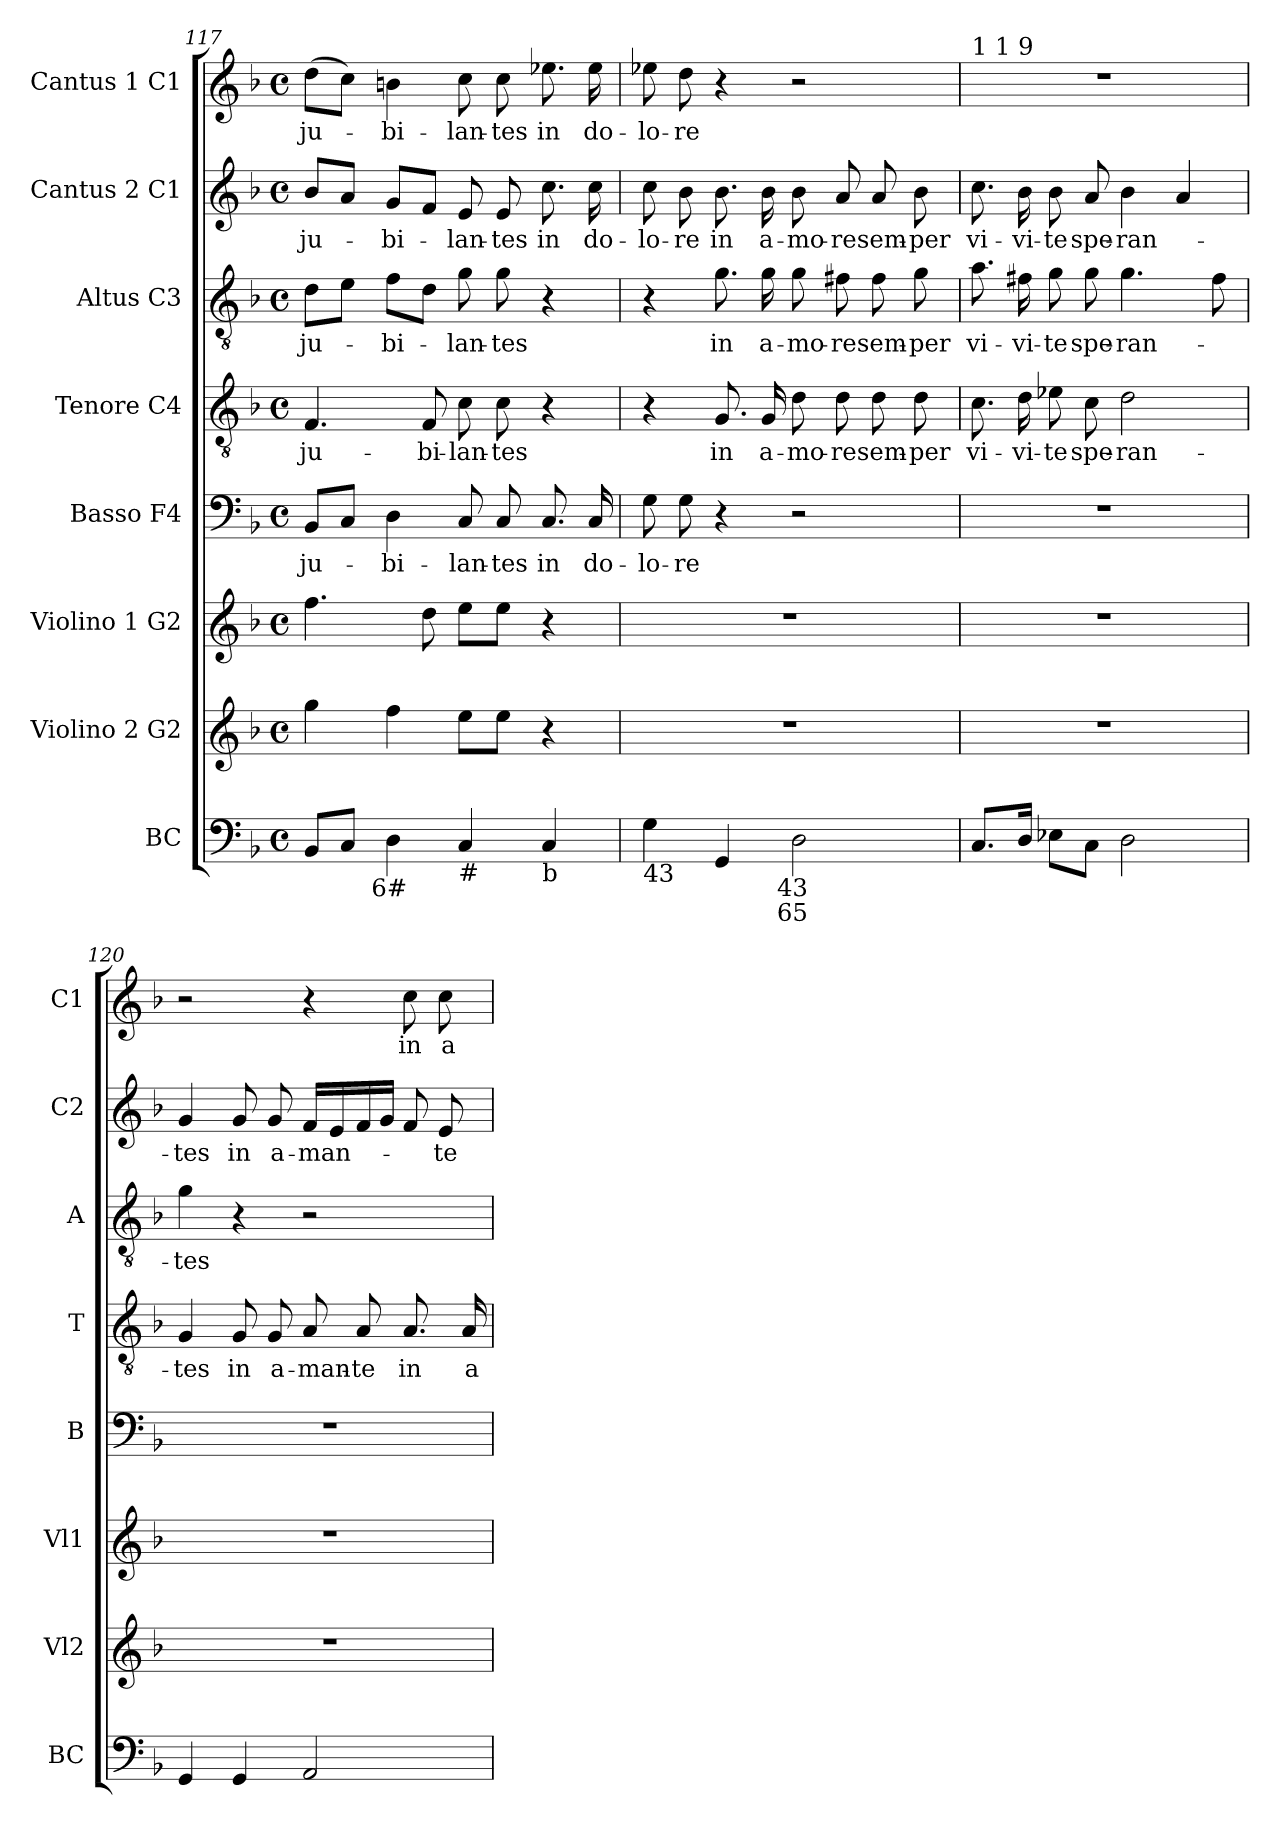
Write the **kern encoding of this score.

**kern	**kern	**kern	**kern	**text	**kern	**text	**kern	**text	**kern	**text	**kern	**text
*part8	*part7	*part6	*part5	*part5	*part4	*part4	*part3	*part3	*part2	*part2	*part1	*part1
*staff8	*staff7	*staff6	*staff5	*staff5	*staff4	*staff4	*staff3	*staff3	*staff2	*staff2	*staff1	*staff1
*I"BC	*I"Violino 2  G2	*I"Violino 1  G2	*I"Basso  F4	*	*I"Tenore  C4	*	*I"Altus  C3	*	*I"Cantus 2  C1	*	*I"Cantus 1  C1	*
*I'BC	*I'Vl2	*I'Vl1	*I'B	*	*I'T	*	*I'A	*	*I'C2	*	*I'C1	*
*clefF4	*clefG2	*clefG2	*clefF4	*	*clefGv2	*	*clefGv2	*	*clefG2	*	*clefG2	*
*k[b-]	*k[b-]	*k[b-]	*k[b-]	*	*k[b-]	*	*k[b-]	*	*k[b-]	*	*k[b-]	*
*F:	*F:	*F:	*F:	*	*F:	*	*F:	*	*F:	*	*F:	*
*M4/4	*M4/4	*M4/4	*M4/4	*	*M4/4	*	*M4/4	*	*M4/4	*	*M4/4	*
*met(c)	*met(c)	*met(c)	*met(c)	*	*met(c)	*	*met(c)	*	*met(c)	*	*met(c)	*
=117	=117	=117	=117	=117	=117	=117	=117	=117	=117	=117	=117	=117
!	!	!	!	!LO:LY:b:cj	!	!LO:LY:b:cj	!	!LO:LY:b:cj	!	!LO:LY:b:cj	!	!LO:LY:b:cj
*^	*	*	*	*	*	*	*	*	*	*	*	*
8BB-/L	8..ryy	4gg\	4.ff\	8BB-/L	ju-	4.F/	ju-	8d\L	ju-	8b-/L	ju-	(>8dd\L	ju-
8C/J	.	.	.	8C/J	.	.	.	8e\J	.	8a/J	.	8cc\J)	.
!	!LO:TX:b:t=6#	!	!	!	!	!	!	!	!	!	!	!	!
.	2ryy	.	.	.	.	.	.	.	.	.	.	.	.
!	!	!	!	!	!LO:LY:b:cj	!	!	!	!LO:LY:b:cj	!	!LO:LY:b:cj	!	!LO:LY:b:cj
4D\	.	4ff\	.	4D\	-bi-	.	.	8f\L	-bi-	8g/L	-bi-	4bn\	-bi-
!	!	!	!	!	!	!	!LO:LY:b	!	!	!	!	!	!
.	.	.	8dd\	.	.	8F/	-bi-	8d\J	.	8f/J	.	.	.
!LO:TX:b:t=#	!	!	!	!	!	!	!	!	!	!	!	!	!
!	!	!	!	!	!LO:LY:b	!	!LO:LY:b:cj	!	!LO:LY:b:cj	!	!LO:LY:b	!	!LO:LY:b
4C/	.	8ee\L	8ee\L	8C/	-lan-	8c\	-lan-	8g\	-lan-	8e/	-lan-	8cc\	-lan-
!	!	!	!	!	!LO:LY:b:rj	!	!LO:LY:b:cj	!	!LO:LY:b:cj	!	!LO:LY:b:rj	!	!LO:LY:b:rj
.	.	8ee\J	8ee\J	8C/	-tes	8c\	-tes	8g\	-tes	8e/	-tes	8cc\	-tes
.	4ryy	.	.	.	.	.	.	.	.	.	.	.	.
!LO:TX:b:t=b	!	!	!	!	!	!	!	!	!	!	!	!	!
!	!	!	!	!	!LO:LY:b:cj	!	!	!	!	!	!LO:LY:b:cj	!	!LO:LY:b:cj
4C/	.	4r	4r	8.C/	in	4r	.	4r	.	8.cc\	in	8.ee-X\	in
!	!	!	!	!	!LO:LY:b:cj	!	!	!	!	!	!LO:LY:b:cj	!	!LO:LY:b:cj
.	.	.	.	16C/	do-	.	.	.	.	16cc\	do-	16ee-\	do-
.	32ryy	.	.	.	.	.	.	.	.	.	.	.	.
=118	=118	=118	=118	=118	=118	=118	=118	=118	=118	=118	=118	=118	=118
!LO:TX:b:t=43	!	!	!	!	!	!	!	!	!	!	!	!	!
!	!	!	!	!	!LO:LY:b	!	!	!	!	!	!LO:LY:b	!	!LO:LY:b
4G\	4...ryy	1r	1r	8G\	-lo-	4r	.	4r	.	8cc\	-lo-	8ee-X\	-lo-
!	!	!	!	!	!LO:LY:b:rj	!	!	!	!	!	!LO:LY:b:rj	!	!LO:LY:b:rj
.	.	.	.	8G\	-re	.	.	.	.	8b-\	-re	8dd\	-re
!	!	!	!	!	!	!	!LO:LY:b:cj	!	!LO:LY:b:cj	!	!LO:LY:b:cj	!	!
4GG/	.	.	.	4r	.	8.G/	in	8.g\	in	8.b-\	in	4r	.
!	!	!	!	!	!	!	!LO:LY:b:cj	!	!LO:LY:b:cj	!	!LO:LY:b:cj	!	!
.	.	.	.	.	.	16G/	a-	16g\	a-	16b-\	a-	.	.
!	!LO:TX:b:t=43	!	!	!	!	!	!	!	!	!	!	!	!
!	!LO:TX:b:t=65	!	!	!	!	!	!	!	!	!	!	!	!
.	2ryy	.	.	.	.	.	.	.	.	.	.	.	.
!	!	!	!	!	!	!	!LO:LY:b:cj	!	!LO:LY:b:cj	!	!LO:LY:b:cj	!	!
2D\	.	.	.	2r	.	8d\	-mo-	8g\	-mo-	8b-\	-mo-	2r	.
!	!	!	!	!	!	!	!LO:LY:b:rj	!	!LO:LY:b:rj	!	!LO:LY:b:rj	!	!
.	.	.	.	.	.	8d\	-re	8f#X\	-re	8a/	-re	.	.
!	!	!	!	!	!	!	!LO:LY:b	!	!LO:LY:b	!	!LO:LY:b	!	!
.	.	.	.	.	.	8d\	sem-	8f#\	sem-	8a/	sem-	.	.
!	!	!	!	!	!	!	!LO:LY:b:rj	!	!LO:LY:b:rj	!	!LO:LY:b:rj	!	!
.	.	.	.	.	.	8d\	-per	8g\	-per	8b-\	-per	.	.
.	32ryy	.	.	.	.	.	.	.	.	.	.	.	.
!!LO:LB:g=z
=119	=119	=119	=119	=119	=119	=119	=119	=119	=119	=119	=119	=119	=119
!	!	!	!	!	!	!	!	!	!	!	!	!LO:TX:a:t=1 1 9	!
!	!	!	!	!	!	!	!LO:LY:b:cj	!	!LO:LY:b:cj	!	!LO:LY:b:cj	!	!
*v	*v	*	*	*	*	*	*	*	*	*	*	*	*
8.C/L	1r	1r	1r	.	8.c\	vi-	8.a\	vi-	8.cc\	vi-	1r	.
!	!	!	!	!	!	!LO:LY:b	!	!LO:LY:b	!	!LO:LY:b	!	!
16D/J	.	.	.	.	16d\	-vi-	16f#X\	-vi-	16b-\	-vi-	.	.
!	!	!	!	!	!	!LO:LY:b:rj	!	!LO:LY:b:rj	!	!LO:LY:b:rj	!	!
8E-X\L	.	.	.	.	8e-X\	-te	8g\	-te	8b-\	-te	.	.
!	!	!	!	!	!	!LO:LY:b	!	!LO:LY:b:cj	!	!LO:LY:b:cj	!	!
8C\J	.	.	.	.	8c\	spe-	8g\	spe-	8a/	spe-	.	.
!	!	!	!	!	!	!LO:LY:b:rj	!	!LO:LY:b	!	!LO:LY:b:cj	!	!
2D\	.	.	.	.	2d\	-ran-	4.g\	-ran-	4b-\	-ran-	.	.
.	.	.	.	.	.	.	.	.	4a/	.	.	.
.	.	.	.	.	.	.	8f#\	.	.	.	.	.
=120	=120	=120	=120	=120	=120	=120	=120	=120	=120	=120	=120	=120
!	!	!	!	!	!	!LO:LY:b:cj	!	!LO:LY:b:cj	!	!LO:LY:b:cj	!	!
4GG/	1r	1r	1r	.	4G/	-tes	4g\	-tes	4g/	-tes	2r	.
!	!	!	!	!	!	!LO:LY:b:cj	!	!	!	!LO:LY:b:cj	!	!
4GG/	.	.	.	.	8G/	in	4r	.	8g/	in	.	.
!	!	!	!	!	!	!LO:LY:b:cj	!	!	!	!LO:LY:b:cj	!	!
.	.	.	.	.	8G/	a-	.	.	8g/	a-	.	.
!	!	!	!	!	!	!LO:LY:b:cj	!	!	!	!LO:LY:b	!	!
2AA/	.	.	.	.	8A/	-man-	2r	.	16f/L	-man-	4r	.
.	.	.	.	.	.	.	.	.	16e/	.	.	.
!	!	!	!	!	!	!LO:LY:b:cj	!	!	!	!	!	!
.	.	.	.	.	8A/	-te	.	.	16f/	.	.	.
.	.	.	.	.	.	.	.	.	16g/J	.	.	.
!	!	!	!	!	!	!LO:LY:b:cj	!	!	!	!	!	!LO:LY:b:cj
.	.	.	.	.	8.A/	in	.	.	8f/	.	8cc\	in
!	!	!	!	!	!	!	!	!	!	!LO:LY:b:cj	!	!LO:LY:b:cj
.	.	.	.	.	.	.	.	.	8e/	-te	8cc\	a-
!	!	!	!	!	!	!LO:LY:b:cj	!	!	!	!	!	!
.	.	.	.	.	16A/	a-	.	.	.	.	.	.
=	=	=	=	=	=	=	=	=	=	=	=	=
*-	*-	*-	*-	*-	*-	*-	*-	*-	*-	*-	*-	*-
